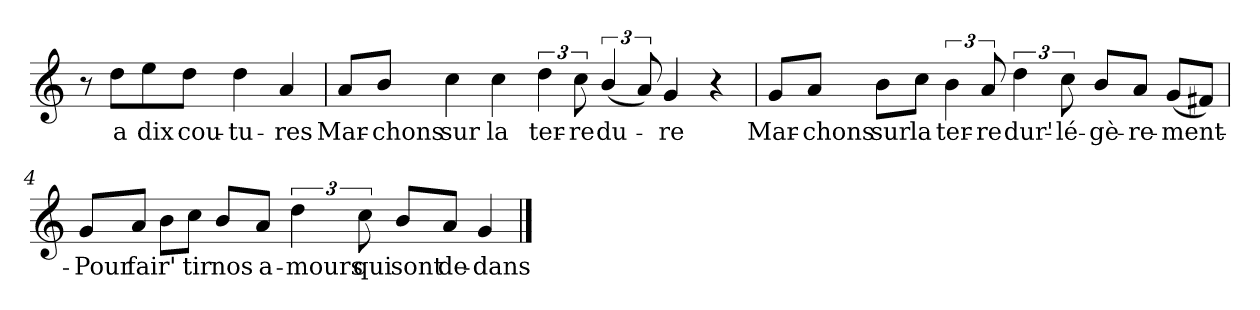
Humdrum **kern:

**kern	**text
*part1	*part1
*staff1	*staff1
*clefG2	*
*k[]	*
*C:	*
=1	=1
8r	.
!	!LO:LY:b
8dd\L	a
!	!LO:LY:b
8ee\	dix
!	!LO:LY:b
8dd\J	cou-
!	!LO:LY:b
4dd\	-tu-
!	!LO:LY:b
4a/	-res
=2	=2
!	!LO:LY:b
8a/L	Mar-
!	!LO:LY:b
8b/J	-chons
!	!LO:LY:b
4cc\	sur
!	!LO:LY:b
4cc\	la
!	!LO:LY:b
6dd\	ter-
!	!LO:LY:b
12cc\	-re
!	!LO:LY:b
(<6b/	du-
12a/)	.
!	!LO:LY:b
4g/	-re
4r	.
!!LO:LB:g=z
=3	=3
!	!LO:LY:b
8g/L	Mar-
!	!LO:LY:b
8a/J	-chons
!	!LO:LY:b
8b\L	sur
!	!LO:LY:b
8cc\J	la
!	!LO:LY:b
6b\	ter-
!	!LO:LY:b
12a/	-re
!	!LO:LY:b
6dd\	dur'-
!	!LO:LY:b
12cc\	-lé-
!	!LO:LY:b
8b/L	-gè-
!	!LO:LY:b
8a/J	-re-
!	!LO:LY:b
(<8g/L	-ment-
8f#X/J)	.
=4	=4
!	!LO:LY:b
8g/L	-Pour
!	!LO:LY:b
8a/J	fair'
8b\L	.
!	!LO:LY:b
8cc\J	tir
!	!LO:LY:b
8b/L	nos
!	!LO:LY:b
8a/J	a-
!	!LO:LY:b
6dd\	-mours
!	!LO:LY:b
12cc\	qui
!	!LO:LY:b
8b/L	sont
!	!LO:LY:b
8a/J	de-
!	!LO:LY:b
4g/	-dans
==	==
*-	*-
